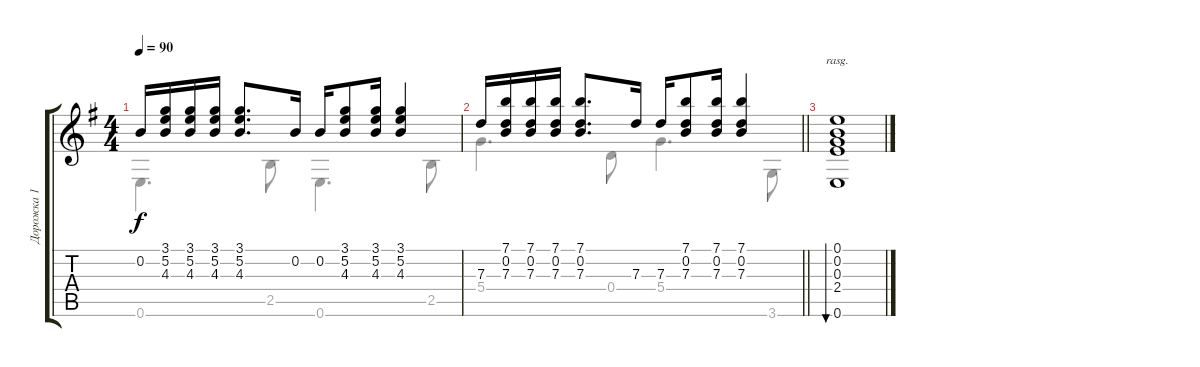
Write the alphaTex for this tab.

\track ("Дорожка 1" "Дорожка 1") {instrument acousticguitarsteel}
\staff {score tabs}
\tuning (E4 B3 G3 D3 A2 E2) {hide}
\voice
\ts (4 4)
\tempo 90
\clef g2
\ks g
0.2.16{dy f} (3.1 5.2 4.3).16 (3.1 5.2 4.3).16 (3.1 5.2 4.3).16 (3.1 5.2 4.3).8{d} 0.2.16 0.2.16 (3.1 5.2 4.3).8 (3.1 5.2 4.3).16 (3.1 5.2 4.3).4 |
\barLineRight lightlight
7.3.16 (7.1 0.2 7.3).16 (7.1 0.2 7.3).16 (7.1 0.2 7.3).16 (7.1 0.2 7.3).8{d} 7.3.16 7.3.16 (7.1 0.2 7.3).8 (7.1 0.2 7.3).16 (7.1 0.2 7.3).4 |
(0.1 0.2 0.3 2.4 0.6).1{bu 240 rasg ii}
\voice
\clef g2
\ottava regular
\simile none
\ks g
0.6.4{d dy f} 2.5.8 0.6.4{d} 2.5.8 |
\barLineRight lightlight
5.4.4{d} 0.4.8 5.4.4{d} 3.6.8 |
